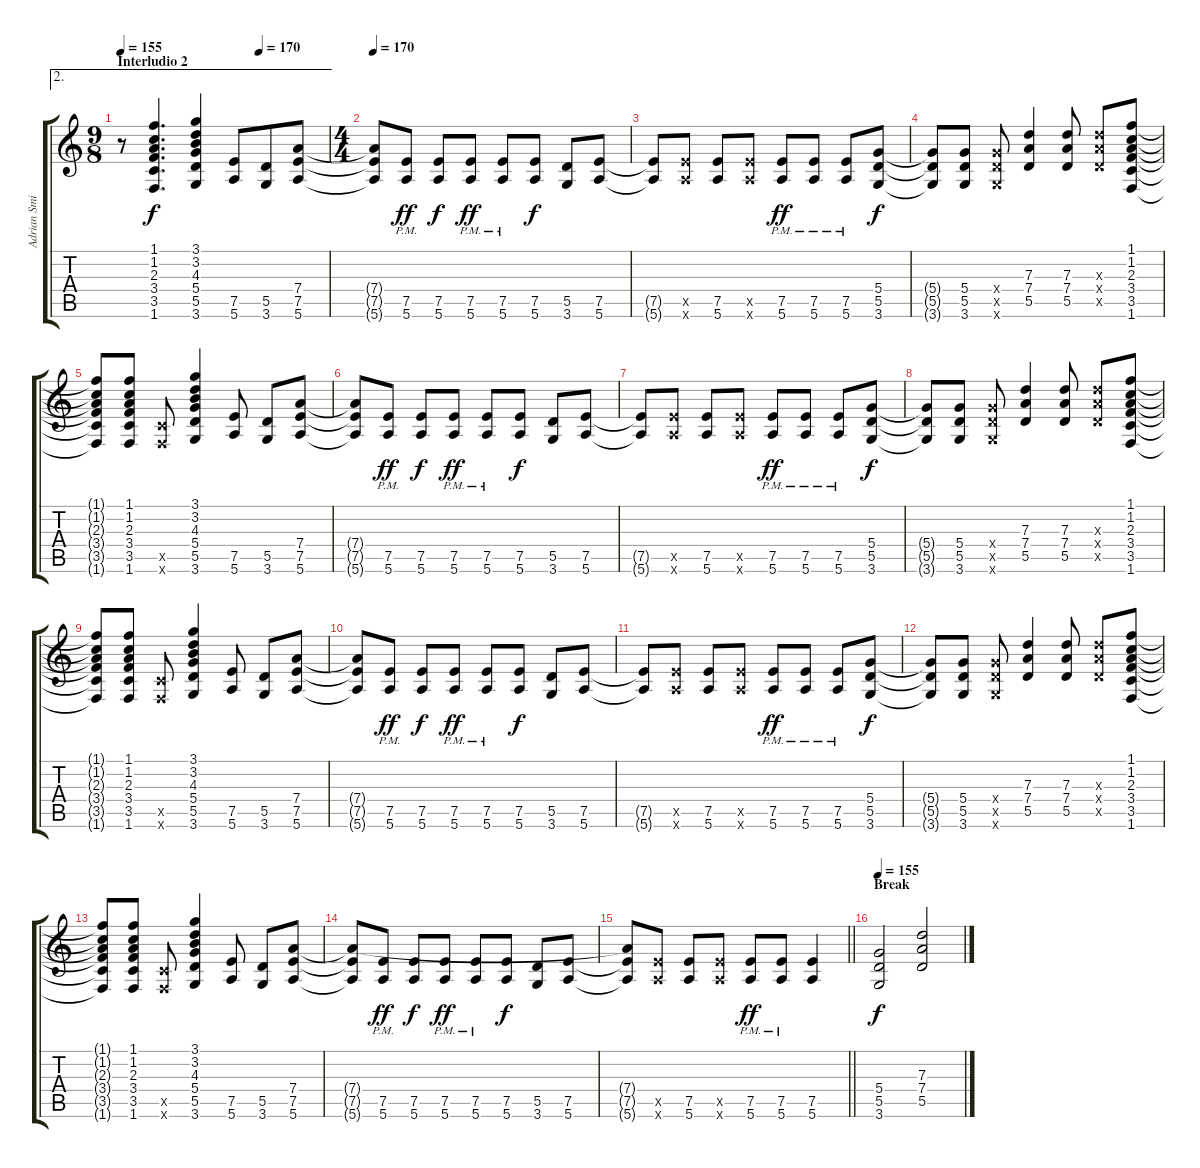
\track ("Adrian Smith" "Adrian Smi") {instrument distortionguitar}
\staff {score tabs}
\tuning (E4 B3 G3 D3 A2 E2) {hide}
\ae 2
\ts (9 8)
\section ("" "Interludio 2")
\tempo 155
\tempo (170 0.6666666666666666)
\clef g2
\ks c
r.8{dy f} (1.1 1.2 2.3 3.4 3.5 1.6).4{d} (3.1 3.2 4.3 5.4 5.5 3.6).4 (7.5 5.6).8 (5.5 3.6).8 (7.4 7.5 5.6).8 |
\ts (4 4)
\tempo 170
(7.4{t} 7.5{t} 5.6{t}).8 (7.5{pm} 5.6{pm}).8{dy ff} (7.5 5.6).8{dy f} (7.5{pm} 5.6{pm}).8{dy ff} (7.5{pm} 5.6{pm}).8 (7.5 5.6).8{dy f} (5.5 3.6).8 (7.5 5.6).8 |
(7.5{t} 5.6{t}).8 (7.5{x} 5.6{x}).8 (7.5 5.6).8 (7.5{x} 5.6{x}).8 (7.5{pm} 5.6{pm}).8{dy ff} (7.5{pm} 5.6{pm}).8 (7.5{pm} 5.6{pm}).8 (5.4 5.5 3.6).8{dy f} |
(5.4{t} 5.5{t} 3.6{t}).8 (5.4 5.5 3.6).8 (5.4{x} 5.5{x} 3.6{x}).8 (7.3 7.4 5.5).4 (7.3 7.4 5.5).8 (7.3{x} 7.4{x} 5.5{x}).8 (1.1 1.2 2.3 3.4 3.5 1.6).8 |
(1.1{t} 1.2{t} 2.3{t} 3.4{t} 3.5{t} 1.6{t}).8 (1.1 1.2 2.3 3.4 3.5 1.6).8 (3.5{x} 1.6{x}).8 (3.1 3.2 4.3 5.4 5.5 3.6).4 (7.5 5.6).8 (5.5 3.6).8 (7.4 7.5 5.6).8 |
(7.4{t} 7.5{t} 5.6{t}).8 (7.5{pm} 5.6{pm}).8{dy ff} (7.5 5.6).8{dy f} (7.5{pm} 5.6{pm}).8{dy ff} (7.5{pm} 5.6{pm}).8 (7.5 5.6).8{dy f} (5.5 3.6).8 (7.5 5.6).8 |
(7.5{t} 5.6{t}).8 (7.5{x} 5.6{x}).8 (7.5 5.6).8 (7.5{x} 5.6{x}).8 (7.5{pm} 5.6{pm}).8{dy ff} (7.5{pm} 5.6{pm}).8 (7.5{pm} 5.6{pm}).8 (5.4 5.5 3.6).8{dy f} |
(5.4{t} 5.5{t} 3.6{t}).8 (5.4 5.5 3.6).8 (5.4{x} 5.5{x} 3.6{x}).8 (7.3 7.4 5.5).4 (7.3 7.4 5.5).8 (7.3{x} 7.4{x} 5.5{x}).8 (1.1 1.2 2.3 3.4 3.5 1.6).8 |
(1.1{t} 1.2{t} 2.3{t} 3.4{t} 3.5{t} 1.6{t}).8 (1.1 1.2 2.3 3.4 3.5 1.6).8 (3.5{x} 1.6{x}).8 (3.1 3.2 4.3 5.4 5.5 3.6).4 (7.5 5.6).8 (5.5 3.6).8 (7.4 7.5 5.6).8 |
(7.4{t} 7.5{t} 5.6{t}).8 (7.5{pm} 5.6{pm}).8{dy ff} (7.5 5.6).8{dy f} (7.5{pm} 5.6{pm}).8{dy ff} (7.5{pm} 5.6{pm}).8 (7.5 5.6).8{dy f} (5.5 3.6).8 (7.5 5.6).8 |
(7.5{t} 5.6{t}).8 (7.5{x} 5.6{x}).8 (7.5 5.6).8 (7.5{x} 5.6{x}).8 (7.5{pm} 5.6{pm}).8{dy ff} (7.5{pm} 5.6{pm}).8 (7.5{pm} 5.6{pm}).8 (5.4 5.5 3.6).8{dy f} |
(5.4{t} 5.5{t} 3.6{t}).8 (5.4 5.5 3.6).8 (5.4{x} 5.5{x} 3.6{x}).8 (7.3 7.4 5.5).4 (7.3 7.4 5.5).8 (7.3{x} 7.4{x} 5.5{x}).8 (1.1 1.2 2.3 3.4 3.5 1.6).8 |
(1.1{t} 1.2{t} 2.3{t} 3.4{t} 3.5{t} 1.6{t}).8 (1.1 1.2 2.3 3.4 3.5 1.6).8 (3.5{x} 1.6{x}).8 (3.1 3.2 4.3 5.4 5.5 3.6).4 (7.5 5.6).8 (5.5 3.6).8 (7.4 7.5 5.6).8 |
(7.4{t} 7.5{t} 5.6{t}).8 (7.5{pm} 5.6{pm}).8{dy ff} (7.5 5.6).8{dy f} (7.5{pm} 5.6{pm}).8{dy ff} (7.5{pm} 5.6{pm}).8 (7.5 5.6).8{dy f} (5.5 3.6).8 (7.5 5.6).8 |
\barLineRight lightlight
(7.4{t} 7.5{t} 5.6{t}).8 (7.5{x} 5.6{x}).8 (7.5 5.6).8 (7.5{x} 5.6{x}).8 (7.5{pm} 5.6{pm}).8{dy ff} (7.5{pm} 5.6{pm}).8 (7.5 5.6).4 |
\section ("" "Break")
\tempo 155
(5.4 5.5 3.6).2{dy f} (7.3 7.4 5.5).2
